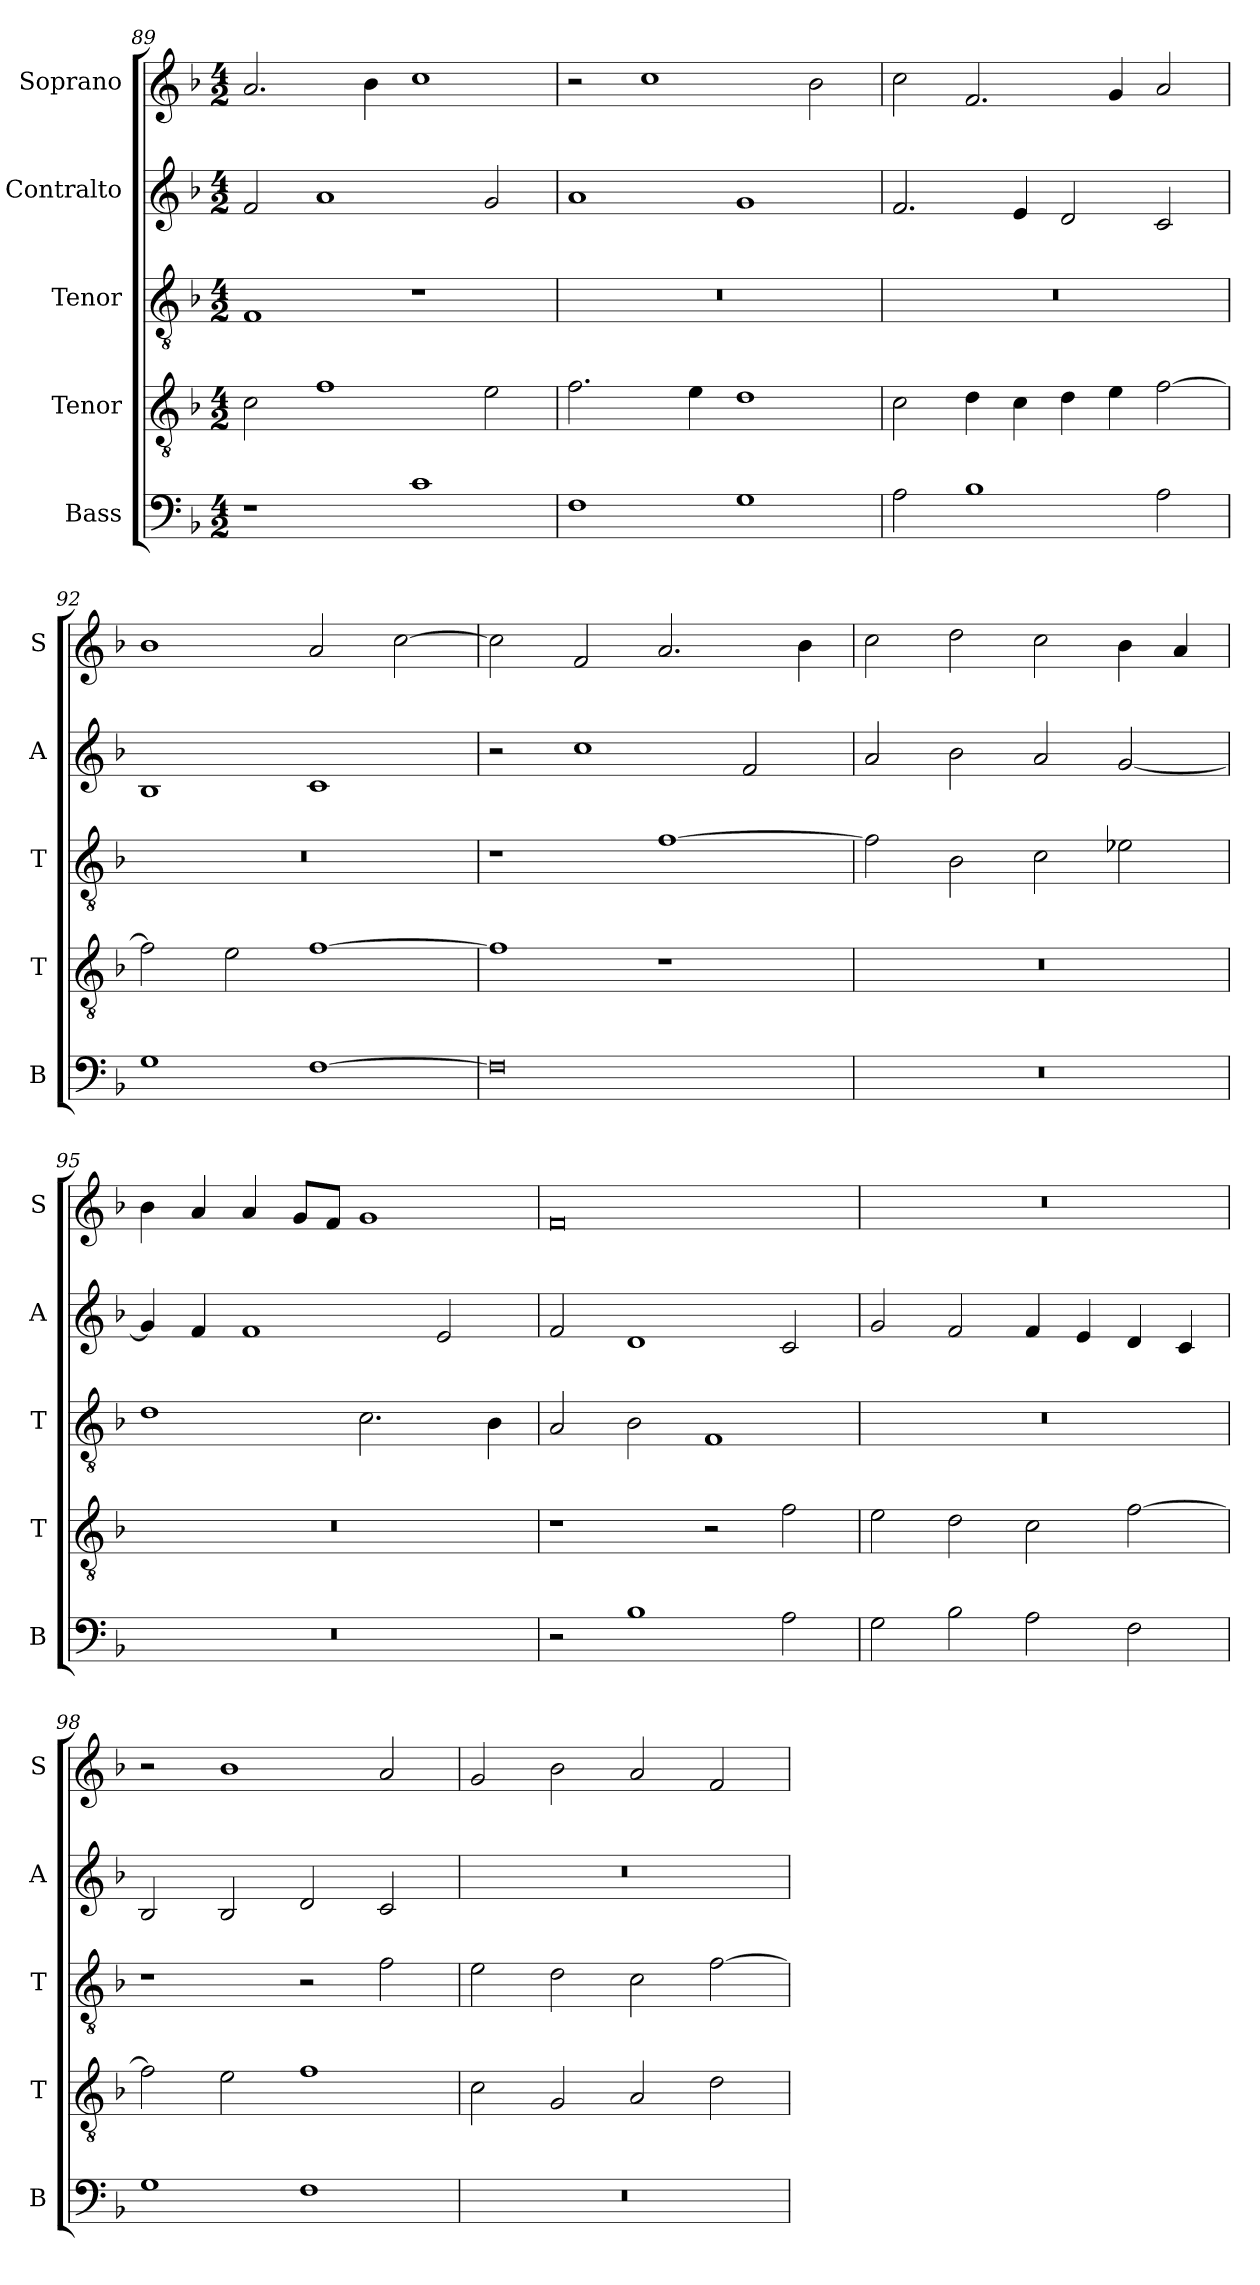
**kern	**kern	**kern	**kern	**kern
*part5	*part4	*part3	*part2	*part1
*staff5	*staff4	*staff3	*staff2	*staff1
*I"Bass	*I"Tenor	*I"Tenor	*I"Contralto	*I"Soprano
*I'B	*I'T	*I'T	*I'A	*I'S
*clefF4	*clefGv2	*clefGv2	*clefG2	*clefG2
*k[b-]	*k[b-]	*k[b-]	*k[b-]	*k[b-]
*F:ion	*F:ion	*F:ion	*F:ion	*F:ion
*M4/2	*M4/2	*M4/2	*M4/2	*M4/2
=89	=89	=89	=89	=89
1r	2c	1F	2f	2.a
.	1f	.	1a	.
.	.	.	.	4b-
1c	.	1r	.	1cc
.	2e	.	2g	.
=90	=90	=90	=90	=90
1F	2.f	0r	1a	2r
.	.	.	.	1cc
.	4e	.	.	.
1G	1d	.	1g	.
.	.	.	.	2b-
=91	=91	=91	=91	=91
2A	2c	0r	2.f	2cc
1B-	4d	.	.	2.f
.	4c	.	4e	.
.	4d	.	2d	.
.	4e	.	.	4g
2A	[2f	.	2c	2a
=92	=92	=92	=92	=92
1G	2f]	0r	1B-	1b-
.	2e	.	.	.
[1F	[1f	.	1c	2a
.	.	.	.	[2cc
=93	=93	=93	=93	=93
0F]	1f]	1r	2r	2cc]
.	.	.	1cc	2f
.	1r	[1f	.	2.a
.	.	.	2f	.
.	.	.	.	4b-
=94	=94	=94	=94	=94
0r	0r	2f]	2a	2cc
.	.	2B-	2b-	2dd
.	.	2c	2a	2cc
.	.	2e-X	[2g	4b-
.	.	.	.	4a
=95	=95	=95	=95	=95
0r	0r	1d	4g]	4b-
.	.	.	4f	4a
.	.	.	1f	4a
.	.	.	.	8g/L
.	.	.	.	8f/J
.	.	2.c	.	1g
.	.	.	2e	.
.	.	4B-	.	.
=96	=96	=96	=96	=96
2r	1r	2A	2f	0f
1B-	.	2B-	1d	.
.	2r	1F	.	.
2A	2f	.	2c	.
=97	=97	=97	=97	=97
2G	2e	0r	2g	0r
2B-	2d	.	2f	.
2A	2c	.	4f	.
.	.	.	4e	.
2F	[2f	.	4d	.
.	.	.	4c	.
=98	=98	=98	=98	=98
1G	2f]	1r	2B-	2r
.	2e	.	2B-	1b-
1F	1f	2r	2d	.
.	.	2f	2c	2a
=99	=99	=99	=99	=99
0r	2c	2e	0r	2g
.	2G	2d	.	2b-
.	2A	2c	.	2a
.	2d	[2f	.	2f
=	=	=	=	=
*-	*-	*-	*-	*-
